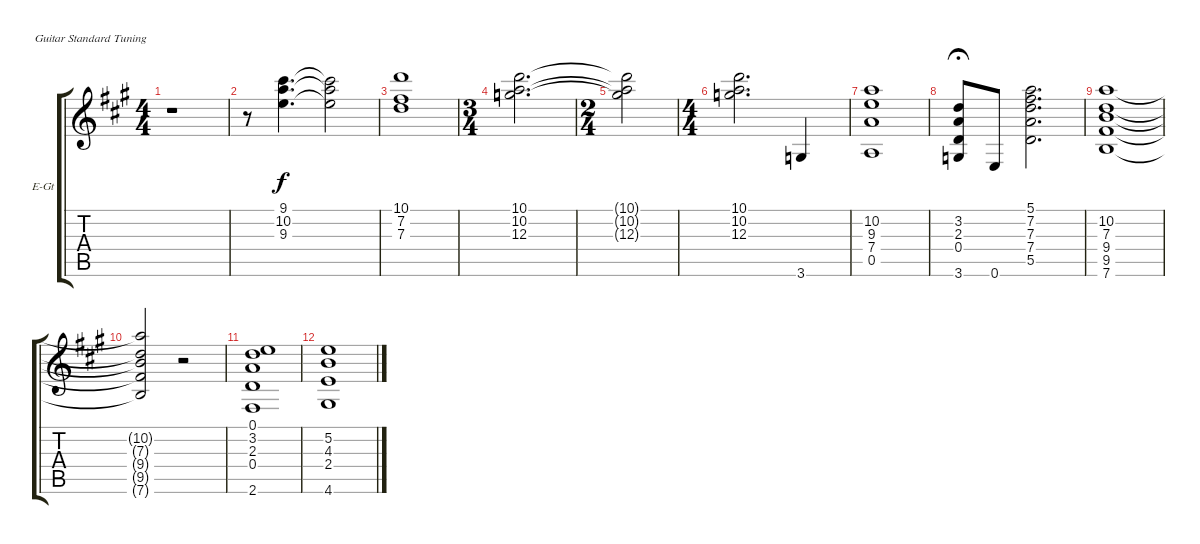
\defaultSystemsLayout 4
\bracketExtendMode groupsimilarinstruments
\firstSystemTrackNameOrientation horizontal
\otherSystemsTrackNameOrientation horizontal
\track ("Synth Arranged for Guitar" "E-Gt") {instrument overdrivenguitar}
\staff {score tabs}
\tuning (E4 B3 G3 D3 A2 E2)
\ts (4 4)
\tempo (56 hide)
\clef g2
\scale
0.250126
\ks a
r.1{dy f} |
\scale
0.228347 r.8 (9.3 10.2 9.1).4{d} (9.1{t} 10.2{t} 9.3{t}).2 |
\scale
0.305261 (10.1 7.2 7.3).1 |
\ts (3 4)
\scale
0.224485 (10.1 10.2 12.3).2{d} |
\ts (2 4)
\tempo (62 0.50625 hide)
\tempo (60 0.99375 hide)
\scale
0.243885 (10.1{t} 10.2{t} 12.3{t}).2 |
\ts (4 4)
\scale
0.226792 (10.1 10.2 12.3).2{d} 3.6.4 |
\scale
0.297812 (10.2 9.3 7.4 0.5).1 |
\tempo (56 0.9875 hide)
\scale
0.238333 (3.6 0.4 2.3 3.2).8{fermata (medium 0.11)} 0.6.8 (5.5 7.4 7.3 7.2 5.1).2{d} |
\tempo (52 0.2625 hide)
\tempo (48 0.50625 hide)
\tempo (44 0.74375 hide)
\scale
0.240278 (7.6 9.5 9.4 7.3 10.2).1 |
\tempo (56 0.00625 hide)
\scale
0.224084 (10.2{t} 7.3{t} 9.4{t} 9.5{t} 7.6{t}).2 r.2 |
\scale
0.545443 (2.6 0.4 2.3 3.2 0.1).1 |
\scale
0.454975 (4.6 2.4 4.3 5.2).1
